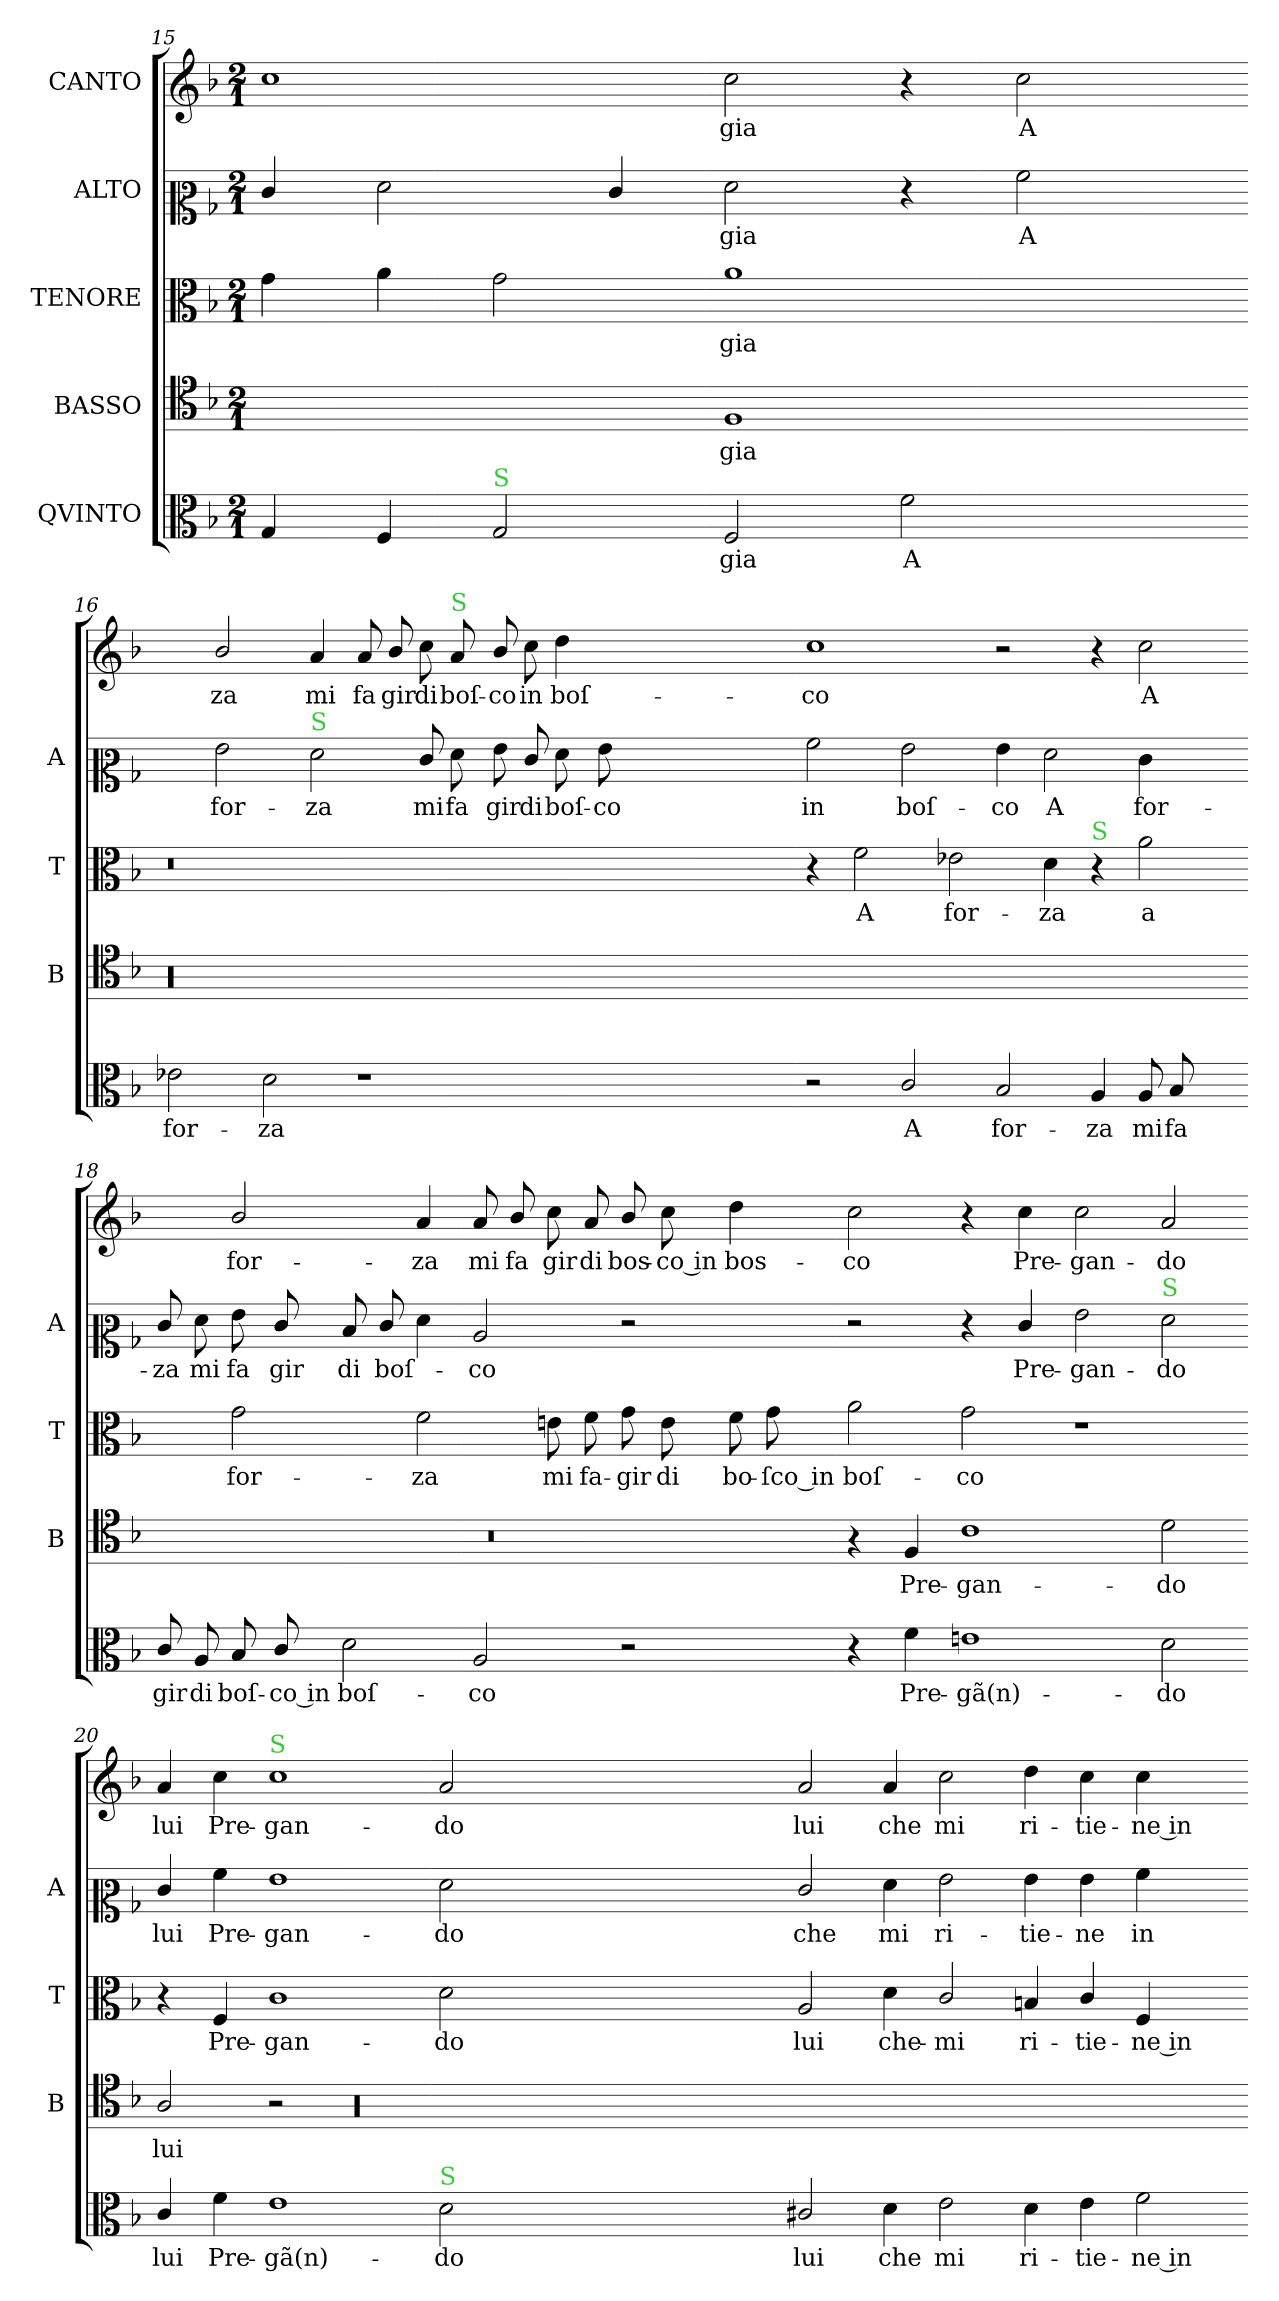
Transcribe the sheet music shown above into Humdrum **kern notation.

**kern	**text	**kern	**text	**kern	**text	**kern	**text	**kern	**text
*part5	*part5	*part4	*part4	*part3	*part3	*part2	*part2	*part1	*part1
*staff5	*staff5	*staff4	*staff4	*staff3	*staff3	*staff2	*staff2	*staff1	*staff1
*I"QVINTO	*	*I"BASSO	*	*I"TENORE	*	*I"ALTO	*	*I"CANTO	*
*	*	*I'B	*	*I'T	*	*I'A	*	*	*
*clefC3	*	*clefC4	*	*clefC3	*	*clefC2	*	*clefG2	*
*k[b-]	*	*k[b-]	*	*k[b-]	*	*k[b-]	*	*k[b-]	*
*d:	*	*d:	*	*d:	*	*d:	*	*d:	*
*M2/1	*	*M2/1	*	*M2/1	*	*M2/1	*	*M2/1	*
=15	=15	=15	=15	=15	=15	=15	=15	=15	=15
4G/	.	1ryy	.	4g\	.	4e/	.	1cc	.
4F/	.	.	.	4a\	.	2f\	.	.	.
!LO:TX:a:color=limegreen:t=S	!	!	!	!	!	!	!	!	!
2G/	.	.	.	2g\	.	.	.	.	.
.	.	.	.	.	.	4e/	.	.	.
2F/	-gia	1F	-gia	1a	-gia	2f\	-gia	2cc\	-gia
2f\	A	.	.	.	.	4r	.	4r	.
.	.	.	.	.	.	2a\	A	2cc\	A
4ryy	.	4ryy	.	4ryy	.	.	.	.	.
=16-	=16-	=16-	=16-	=16-	=16-	=16-	=16-	=16-	=16-
2e-X\	for-	00r	.	0r	.	4ryy	.	4ryy	.
.	.	.	.	.	.	2g\	for-	2b-/	-za
2d\	-za	.	.	.	.	.	.	.	.
!	!	!	!	!	!	!LO:TX:a:color=limegreen:t=S	!	!	!
.	.	.	.	.	.	2f\	-za	4a/	mi
1r	.	.	.	.	.	.	.	8a/	fa
.	.	.	.	.	.	.	.	8b-/	gir
.	.	.	.	.	.	8e/	mi	8cc\	di
!	!	!	!	!	!	!	!	!LO:TX:a:color=limegreen:t=S	!
.	.	.	.	.	.	8f\	fa	8a/	boſ-
.	.	.	.	.	.	8g\	gir	8b-/	-co
.	.	.	.	.	.	8e/	di	8cc\	in
.	.	.	.	.	.	8f\	boſ-	4dd\	boſ-
.	.	.	.	.	.	8g\	-co	.	.
0ryy	.	.	.	0ryy	.	0ryy	.	0ryy	.
=17-	=17-	=17-	=17-	=17-	=17-	=17-	=17-	=17-	=17-
2r	.	0ryy	.	4r	.	2a\	in	1cc	-co
.	.	.	.	2f\	A	.	.	.	.
2c/	A	.	.	.	.	2g\	boſ-	.	.
.	.	.	.	2e-X\	for-	.	.	.	.
2B-/	for-	.	.	.	.	4g\	-co	2r	.
!	!	!	!	!	!	!	!LO:LY:i	!	!
.	.	.	.	4d\	-za	2f\	A	.	.
!	!	!	!	!LO:TX:a:color=limegreen:t=S	!	!	!	!	!
4A/	-za	.	.	4r	.	.	.	4r	.
!	!	!	!	!	!LO:LY:i	!	!LO:LY:i	!	!LO:LY:i
8A/	mi	.	.	2a\	a	4e\	for-	2cc\	A
8B-/	fa	.	.	.	.	.	.	.	.
4ryy	.	4ryy	.	.	.	4ryy	.	.	.
=18-	=18-	=18-	=18-	=18-	=18-	=18-	=18-	=18-	=18-
!	!	!	!	!	!	!	!LO:LY:i	!	!
8c/	gir	0r	.	4ryy	.	8e/	-za	4ryy	.
!	!	!	!	!	!	!	!LO:LY:i	!	!
8A/	di	.	.	.	.	8f\	mi	.	.
!	!	!	!	!	!LO:LY:i	!	!LO:LY:i	!	!LO:LY:i
8B-/	boſ-	.	.	2g\	for-	8g\	fa	2b-/	for-
!	!	!	!	!	!	!	!LO:LY:i	!	!
8c/	-co in	.	.	.	.	8e/	gir	.	.
!	!	!	!	!	!	!	!LO:LY:i	!	!
2d\	boſ-	.	.	.	.	8d/	di	.	.
!	!	!	!	!	!	!	!LO:LY:i	!	!
.	.	.	.	.	.	8e/	boſ-	.	.
!	!	!	!	!	!LO:LY:i	!	!	!	!LO:LY:i
.	.	.	.	2f\	-za	4f\	.	4a/	-za
!	!	!	!	!	!	!	!LO:LY:i	!	!LO:LY:i
2A/	-co	.	.	.	.	2c/	-co	8a/	mi
!	!	!	!	!	!	!	!	!	!LO:LY:i
.	.	.	.	.	.	.	.	8b-/	fa
!	!	!	!	!	!	!	!	!	!LO:LY:i
.	.	.	.	8en\	mi	.	.	8cc\	gir
!	!	!	!	!	!	!	!	!	!LO:LY:i
.	.	.	.	8f\	fa-	.	.	8a/	di
!	!	!	!	!	!	!	!	!	!LO:LY:i
2r	.	.	.	8g\	-gir	2r	.	8b-/	bos-
!	!	!	!	!	!	!	!	!	!LO:LY:i
.	.	.	.	8e\	di	.	.	8cc\	-co in
!	!	!	!	!	!	!	!	!	!LO:LY:i
.	.	.	.	8f\	bo-	.	.	4dd\	bos-
.	.	.	.	8g\	-ſco in	.	.	.	.
=19-	=19-	=19-	=19-	=19-	=19-	=19-	=19-	=19-	=19-
!	!	!	!	!	!	!	!	!	!LO:LY:i
4r	.	4r	.	2a\	boſ-	2r	.	2cc\	-co
4f\	Pre-	4F/	Pre-	.	.	.	.	.	.
1en	-gã(n)-	1c	-gan-	2g\	-co	4r	.	4r	.
.	.	.	.	.	.	4e/	Pre-	4cc\	Pre-
.	.	.	.	1r	.	2g\	-gan-	2cc\	-gan-
!	!	!	!	!	!	!LO:TX:a:color=limegreen:t=S	!	!	!
2d\	-do	2d\	-do	.	.	2f\	-do	2a/	-do
=20-	=20-	=20-	=20-	=20-	=20-	=20-	=20-	=20-	=20-
4c/	lui	2A/	lui	4r	.	4e/	lui	4a/	lui
!	!LO:LY:i	!	!	!	!	!	!LO:LY:i	!	!LO:LY:i
4f\	Pre-	.	.	4F/	Pre-	4a\	Pre-	4cc\	Pre-
!	!	!	!	!	!	!	!	!LO:TX:a:color=limegreen:t=S	!
!	!LO:LY:i	!	!	!	!	!	!LO:LY:i	!	!LO:LY:i
1e	-gã(n)-	2r	.	1c	-gan-	1g	-gan-	1cc	-gan-
.	.	00r	.	.	.	.	.	.	.
!LO:TX:a:color=limegreen:t=S	!	!	!	!	!	!	!	!	!
!	!LO:LY:i	!	!	!	!	!	!LO:LY:i	!	!LO:LY:i
2d\	-do	.	.	2d\	-do	2f\	-do	2a/	-do
0.ryy	.	.	.	0.ryy	.	0.ryy	.	0.ryy	.
=21-	=21-	=21-	=21-	=21-	=21-	=21-	=21-	=21-	=21-
!	!LO:LY:i	!	!	!	!	!	!	!	!LO:LY:i
2c#X/	lui	0ryy	.	2A/	lui	2e/	che	2a/	lui
4d\	che	.	.	4d\	che-	4f\	mi	4a/	che
2e\	mi	.	.	2c/	-mi	2g\	ri-	2cc\	mi
4d\	ri-	.	.	4Bn/	ri-	4g\	-tie-	4dd\	ri-
4e\	-tie-	.	.	4c/	-tie-	4g\	-ne	4cc\	-tie-
2f\	-ne in	.	.	4F/	-ne in	4a\	in	4cc\	-ne in
.	.	4ryy	.	4ryy	.	4ryy	.	4ryy	.
=-	=-	=-	=-	=-	=-	=-	=-	=-	=-
*-	*-	*-	*-	*-	*-	*-	*-	*-	*-
